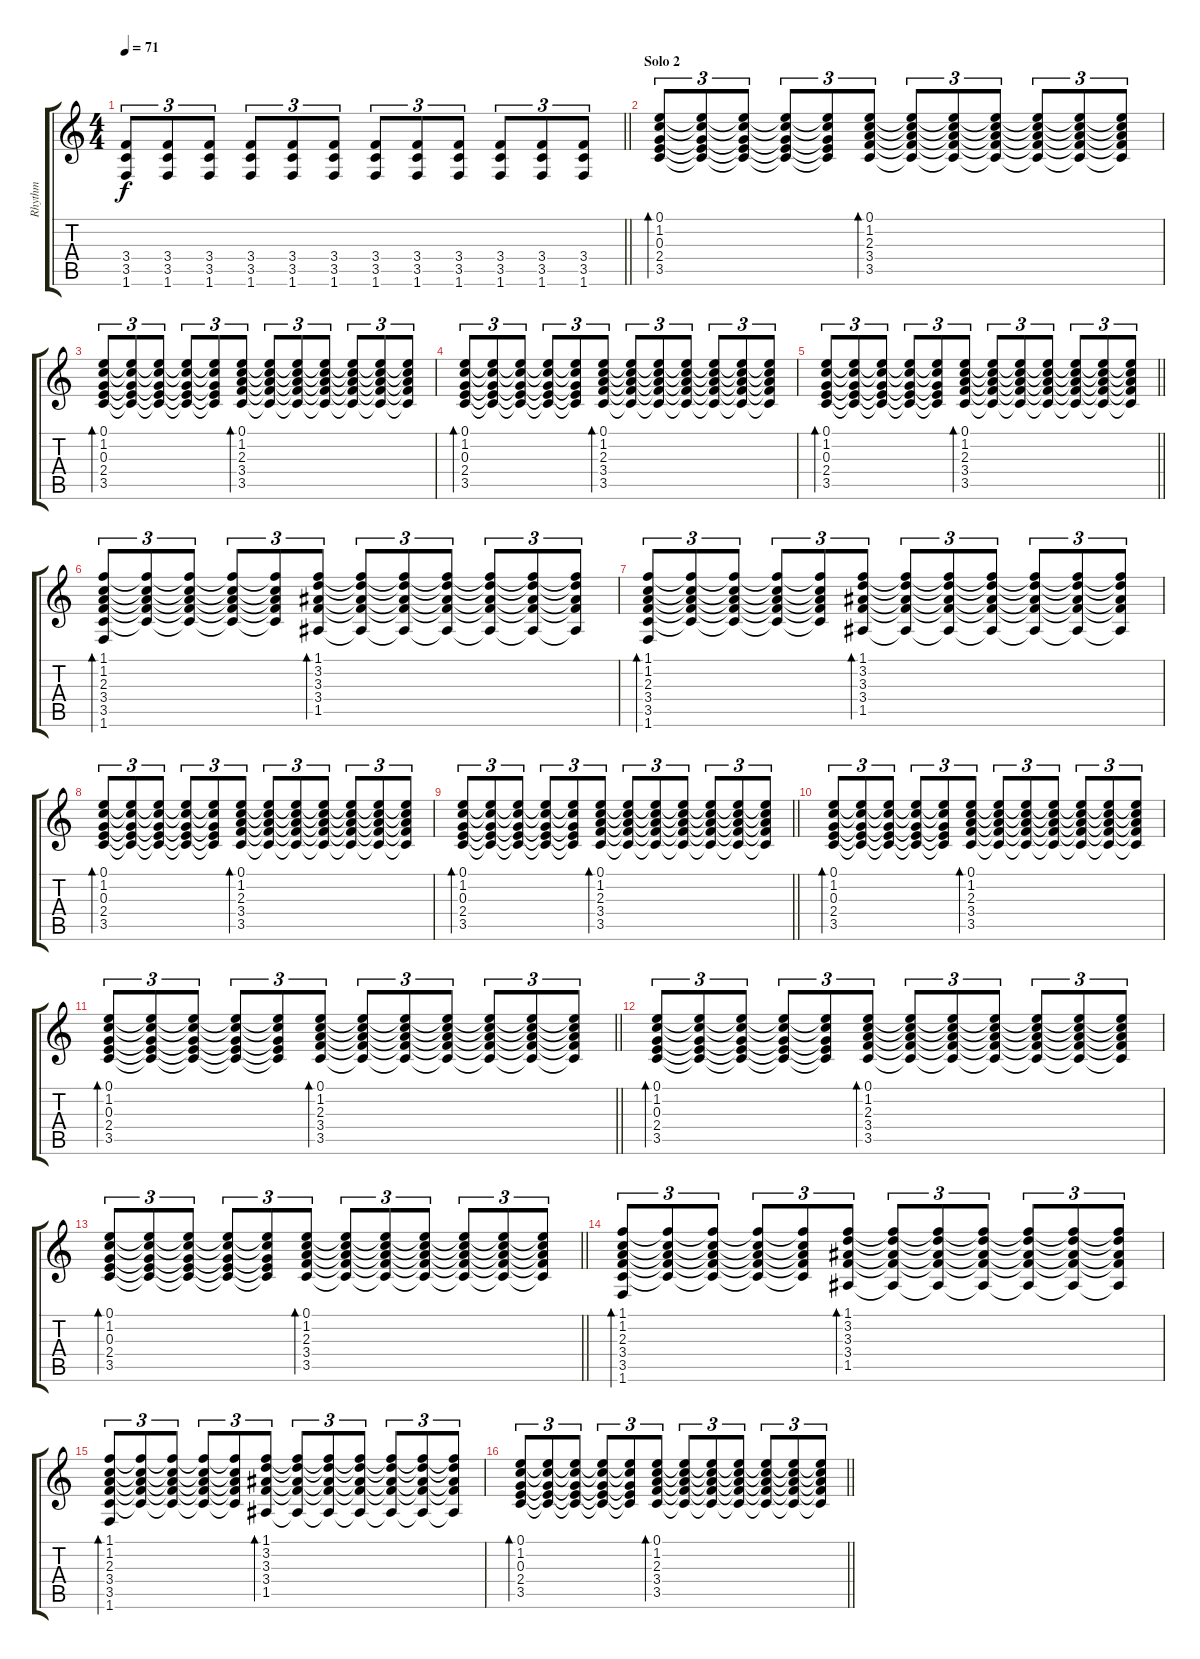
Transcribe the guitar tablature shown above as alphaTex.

\track ("Rhythm" "Rhythm") {instrument electricguitarclean}
\staff {score tabs}
\tuning (E4 B3 G3 D3 A2 E2) {hide}
\ts (4 4)
\tempo 71
\clef g2
\barLineRight lightlight
\ks c
(3.4 3.5 1.6).8{tu (3 2) dy f} (3.4 3.5 1.6).8{tu (3 2)} (3.4 3.5 1.6).8{tu (3 2)} (3.4 3.5 1.6).8{tu (3 2)} (3.4 3.5 1.6).8{tu (3 2)} (3.4 3.5 1.6).8{tu (3 2)} (3.4 3.5 1.6).8{tu (3 2)} (3.4 3.5 1.6).8{tu (3 2)} (3.4 3.5 1.6).8{tu (3 2)} (3.4 3.5 1.6).8{tu (3 2)} (3.4 3.5 1.6).8{tu (3 2)} (3.4 3.5 1.6).8{tu (3 2)} |
\section ("" "Solo 2")
(0.1 1.2 0.3 2.4 3.5).8{tu (3 2) bd 120} (0.1{t} 1.2{t} 0.3{t} 2.4{t} 3.5{t}).8{tu (3 2)} (0.1{t} 1.2{t} 0.3{t} 2.4{t} 3.5{t}).8{tu (3 2)} (0.1{t} 1.2{t} 0.3{t} 2.4{t} 3.5{t}).8{tu (3 2)} (0.1{t} 1.2{t} 0.3{t} 2.4{t} 3.5{t}).8{tu (3 2)} (0.1 1.2 2.3 3.4 3.5).8{tu (3 2) bd 120} (0.1{t} 1.2{t} 2.3{t} 3.4{t} 3.5{t}).8{tu (3 2)} (0.1{t} 1.2{t} 2.3{t} 3.4{t} 3.5{t}).8{tu (3 2)} (0.1{t} 1.2{t} 2.3{t} 3.4{t} 3.5{t}).8{tu (3 2)} (0.1{t} 1.2{t} 2.3{t} 3.4{t} 3.5{t}).8{tu (3 2)} (0.1{t} 1.2{t} 2.3{t} 3.4{t} 3.5{t}).8{tu (3 2)} (0.1{t} 1.2{t} 2.3{t} 3.4{t} 3.5{t}).8{tu (3 2)} |
(0.1 1.2 0.3 2.4 3.5).8{tu (3 2) bd 120} (0.1{t} 1.2{t} 0.3{t} 2.4{t} 3.5{t}).8{tu (3 2)} (0.1{t} 1.2{t} 0.3{t} 2.4{t} 3.5{t}).8{tu (3 2)} (0.1{t} 1.2{t} 0.3{t} 2.4{t} 3.5{t}).8{tu (3 2)} (0.1{t} 1.2{t} 0.3{t} 2.4{t} 3.5{t}).8{tu (3 2)} (0.1 1.2 2.3 3.4 3.5).8{tu (3 2) bd 120} (0.1{t} 1.2{t} 2.3{t} 3.4{t} 3.5{t}).8{tu (3 2)} (0.1{t} 1.2{t} 2.3{t} 3.4{t} 3.5{t}).8{tu (3 2)} (0.1{t} 1.2{t} 2.3{t} 3.4{t} 3.5{t}).8{tu (3 2)} (0.1{t} 1.2{t} 2.3{t} 3.4{t} 3.5{t}).8{tu (3 2)} (0.1{t} 1.2{t} 2.3{t} 3.4{t} 3.5{t}).8{tu (3 2)} (0.1{t} 1.2{t} 2.3{t} 3.4{t} 3.5{t}).8{tu (3 2)} |
(0.1 1.2 0.3 2.4 3.5).8{tu (3 2) bd 120} (0.1{t} 1.2{t} 0.3{t} 2.4{t} 3.5{t}).8{tu (3 2)} (0.1{t} 1.2{t} 0.3{t} 2.4{t} 3.5{t}).8{tu (3 2)} (0.1{t} 1.2{t} 0.3{t} 2.4{t} 3.5{t}).8{tu (3 2)} (0.1{t} 1.2{t} 0.3{t} 2.4{t} 3.5{t}).8{tu (3 2)} (0.1 1.2 2.3 3.4 3.5).8{tu (3 2) bd 120} (0.1{t} 1.2{t} 2.3{t} 3.4{t} 3.5{t}).8{tu (3 2)} (0.1{t} 1.2{t} 2.3{t} 3.4{t} 3.5{t}).8{tu (3 2)} (0.1{t} 1.2{t} 2.3{t} 3.4{t} 3.5{t}).8{tu (3 2)} (0.1{t} 1.2{t} 2.3{t} 3.4{t} 3.5{t}).8{tu (3 2)} (0.1{t} 1.2{t} 2.3{t} 3.4{t} 3.5{t}).8{tu (3 2)} (0.1{t} 1.2{t} 2.3{t} 3.4{t} 3.5{t}).8{tu (3 2)} |
\barLineRight lightlight
(0.1 1.2 0.3 2.4 3.5).8{tu (3 2) bd 120} (0.1{t} 1.2{t} 0.3{t} 2.4{t} 3.5{t}).8{tu (3 2)} (0.1{t} 1.2{t} 0.3{t} 2.4{t} 3.5{t}).8{tu (3 2)} (0.1{t} 1.2{t} 0.3{t} 2.4{t} 3.5{t}).8{tu (3 2)} (0.1{t} 1.2{t} 0.3{t} 2.4{t} 3.5{t}).8{tu (3 2)} (0.1 1.2 2.3 3.4 3.5).8{tu (3 2) bd 120} (0.1{t} 1.2{t} 2.3{t} 3.4{t} 3.5{t}).8{tu (3 2)} (0.1{t} 1.2{t} 2.3{t} 3.4{t} 3.5{t}).8{tu (3 2)} (0.1{t} 1.2{t} 2.3{t} 3.4{t} 3.5{t}).8{tu (3 2)} (0.1{t} 1.2{t} 2.3{t} 3.4{t} 3.5{t}).8{tu (3 2)} (0.1{t} 1.2{t} 2.3{t} 3.4{t} 3.5{t}).8{tu (3 2)} (0.1{t} 1.2{t} 2.3{t} 3.4{t} 3.5{t}).8{tu (3 2)} |
(1.1 1.2 2.3 3.4 3.5 1.6).8{tu (3 2) bd 120} (1.1{t} 1.2{t} 2.3{t} 3.4{t} 3.5{t}).8{tu (3 2)} (1.1{t} 1.2{t} 2.3{t} 3.4{t} 3.5{t}).8{tu (3 2)} (1.1{t} 1.2{t} 2.3{t} 3.4{t} 3.5{t}).8{tu (3 2)} (1.1{t} 1.2{t} 2.3{t} 3.4{t} 3.5{t}).8{tu (3 2)} (1.1 3.2 3.3 3.4 1.5).8{tu (3 2) bd 120} (1.1{t} 3.2{t} 3.3{t} 3.4{t} 1.5{t}).8{tu (3 2)} (1.1{t} 3.2{t} 3.3{t} 3.4{t} 1.5{t}).8{tu (3 2)} (1.1{t} 3.2{t} 3.3{t} 3.4{t} 1.5{t}).8{tu (3 2)} (1.1{t} 3.2{t} 3.3{t} 3.4{t} 1.5{t}).8{tu (3 2)} (1.1{t} 3.2{t} 3.3{t} 3.4{t} 1.5{t}).8{tu (3 2)} (1.1{t} 3.2{t} 3.3{t} 3.4{t} 1.5{t}).8{tu (3 2)} |
(1.1 1.2 2.3 3.4 3.5 1.6).8{tu (3 2) bd 120} (1.1{t} 1.2{t} 2.3{t} 3.4{t} 3.5{t}).8{tu (3 2)} (1.1{t} 1.2{t} 2.3{t} 3.4{t} 3.5{t}).8{tu (3 2)} (1.1{t} 1.2{t} 2.3{t} 3.4{t} 3.5{t}).8{tu (3 2)} (1.1{t} 1.2{t} 2.3{t} 3.4{t} 3.5{t}).8{tu (3 2)} (1.1 3.2 3.3 3.4 1.5).8{tu (3 2) bd 120} (1.1{t} 3.2{t} 3.3{t} 3.4{t} 1.5{t}).8{tu (3 2)} (1.1{t} 3.2{t} 3.3{t} 3.4{t} 1.5{t}).8{tu (3 2)} (1.1{t} 3.2{t} 3.3{t} 3.4{t} 1.5{t}).8{tu (3 2)} (1.1{t} 3.2{t} 3.3{t} 3.4{t} 1.5{t}).8{tu (3 2)} (1.1{t} 3.2{t} 3.3{t} 3.4{t} 1.5{t}).8{tu (3 2)} (1.1{t} 3.2{t} 3.3{t} 3.4{t} 1.5{t}).8{tu (3 2)} |
(0.1 1.2 0.3 2.4 3.5).8{tu (3 2) bd 120} (0.1{t} 1.2{t} 0.3{t} 2.4{t} 3.5{t}).8{tu (3 2)} (0.1{t} 1.2{t} 0.3{t} 2.4{t} 3.5{t}).8{tu (3 2)} (0.1{t} 1.2{t} 0.3{t} 2.4{t} 3.5{t}).8{tu (3 2)} (0.1{t} 1.2{t} 0.3{t} 2.4{t} 3.5{t}).8{tu (3 2)} (0.1 1.2 2.3 3.4 3.5).8{tu (3 2) bd 120} (0.1{t} 1.2{t} 2.3{t} 3.4{t} 3.5{t}).8{tu (3 2)} (0.1{t} 1.2{t} 2.3{t} 3.4{t} 3.5{t}).8{tu (3 2)} (0.1{t} 1.2{t} 2.3{t} 3.4{t} 3.5{t}).8{tu (3 2)} (0.1{t} 1.2{t} 2.3{t} 3.4{t} 3.5{t}).8{tu (3 2)} (0.1{t} 1.2{t} 2.3{t} 3.4{t} 3.5{t}).8{tu (3 2)} (0.1{t} 1.2{t} 2.3{t} 3.4{t} 3.5{t}).8{tu (3 2)} |
\barLineRight lightlight
(0.1 1.2 0.3 2.4 3.5).8{tu (3 2) bd 120} (0.1{t} 1.2{t} 0.3{t} 2.4{t} 3.5{t}).8{tu (3 2)} (0.1{t} 1.2{t} 0.3{t} 2.4{t} 3.5{t}).8{tu (3 2)} (0.1{t} 1.2{t} 0.3{t} 2.4{t} 3.5{t}).8{tu (3 2)} (0.1{t} 1.2{t} 0.3{t} 2.4{t} 3.5{t}).8{tu (3 2)} (0.1 1.2 2.3 3.4 3.5).8{tu (3 2) bd 120} (0.1{t} 1.2{t} 2.3{t} 3.4{t} 3.5{t}).8{tu (3 2)} (0.1{t} 1.2{t} 2.3{t} 3.4{t} 3.5{t}).8{tu (3 2)} (0.1{t} 1.2{t} 2.3{t} 3.4{t} 3.5{t}).8{tu (3 2)} (0.1{t} 1.2{t} 2.3{t} 3.4{t} 3.5{t}).8{tu (3 2)} (0.1{t} 1.2{t} 2.3{t} 3.4{t} 3.5{t}).8{tu (3 2)} (0.1{t} 1.2{t} 2.3{t} 3.4{t} 3.5{t}).8{tu (3 2)} |
(0.1 1.2 0.3 2.4 3.5).8{tu (3 2) bd 120} (0.1{t} 1.2{t} 0.3{t} 2.4{t} 3.5{t}).8{tu (3 2)} (0.1{t} 1.2{t} 0.3{t} 2.4{t} 3.5{t}).8{tu (3 2)} (0.1{t} 1.2{t} 0.3{t} 2.4{t} 3.5{t}).8{tu (3 2)} (0.1{t} 1.2{t} 0.3{t} 2.4{t} 3.5{t}).8{tu (3 2)} (0.1 1.2 2.3 3.4 3.5).8{tu (3 2) bd 120} (0.1{t} 1.2{t} 2.3{t} 3.4{t} 3.5{t}).8{tu (3 2)} (0.1{t} 1.2{t} 2.3{t} 3.4{t} 3.5{t}).8{tu (3 2)} (0.1{t} 1.2{t} 2.3{t} 3.4{t} 3.5{t}).8{tu (3 2)} (0.1{t} 1.2{t} 2.3{t} 3.4{t} 3.5{t}).8{tu (3 2)} (0.1{t} 1.2{t} 2.3{t} 3.4{t} 3.5{t}).8{tu (3 2)} (0.1{t} 1.2{t} 2.3{t} 3.4{t} 3.5{t}).8{tu (3 2)} |
\barLineRight lightlight
(0.1 1.2 0.3 2.4 3.5).8{tu (3 2) bd 120} (0.1{t} 1.2{t} 0.3{t} 2.4{t} 3.5{t}).8{tu (3 2)} (0.1{t} 1.2{t} 0.3{t} 2.4{t} 3.5{t}).8{tu (3 2)} (0.1{t} 1.2{t} 0.3{t} 2.4{t} 3.5{t}).8{tu (3 2)} (0.1{t} 1.2{t} 0.3{t} 2.4{t} 3.5{t}).8{tu (3 2)} (0.1 1.2 2.3 3.4 3.5).8{tu (3 2) bd 120} (0.1{t} 1.2{t} 2.3{t} 3.4{t} 3.5{t}).8{tu (3 2)} (0.1{t} 1.2{t} 2.3{t} 3.4{t} 3.5{t}).8{tu (3 2)} (0.1{t} 1.2{t} 2.3{t} 3.4{t} 3.5{t}).8{tu (3 2)} (0.1{t} 1.2{t} 2.3{t} 3.4{t} 3.5{t}).8{tu (3 2)} (0.1{t} 1.2{t} 2.3{t} 3.4{t} 3.5{t}).8{tu (3 2)} (0.1{t} 1.2{t} 2.3{t} 3.4{t} 3.5{t}).8{tu (3 2)} |
(0.1 1.2 0.3 2.4 3.5).8{tu (3 2) bd 120} (0.1{t} 1.2{t} 0.3{t} 2.4{t} 3.5{t}).8{tu (3 2)} (0.1{t} 1.2{t} 0.3{t} 2.4{t} 3.5{t}).8{tu (3 2)} (0.1{t} 1.2{t} 0.3{t} 2.4{t} 3.5{t}).8{tu (3 2)} (0.1{t} 1.2{t} 0.3{t} 2.4{t} 3.5{t}).8{tu (3 2)} (0.1 1.2 2.3 3.4 3.5).8{tu (3 2) bd 120} (0.1{t} 1.2{t} 2.3{t} 3.4{t} 3.5{t}).8{tu (3 2)} (0.1{t} 1.2{t} 2.3{t} 3.4{t} 3.5{t}).8{tu (3 2)} (0.1{t} 1.2{t} 2.3{t} 3.4{t} 3.5{t}).8{tu (3 2)} (0.1{t} 1.2{t} 2.3{t} 3.4{t} 3.5{t}).8{tu (3 2)} (0.1{t} 1.2{t} 2.3{t} 3.4{t} 3.5{t}).8{tu (3 2)} (0.1{t} 1.2{t} 2.3{t} 3.4{t} 3.5{t}).8{tu (3 2)} |
\barLineRight lightlight
(0.1 1.2 0.3 2.4 3.5).8{tu (3 2) bd 120} (0.1{t} 1.2{t} 0.3{t} 2.4{t} 3.5{t}).8{tu (3 2)} (0.1{t} 1.2{t} 0.3{t} 2.4{t} 3.5{t}).8{tu (3 2)} (0.1{t} 1.2{t} 0.3{t} 2.4{t} 3.5{t}).8{tu (3 2)} (0.1{t} 1.2{t} 0.3{t} 2.4{t} 3.5{t}).8{tu (3 2)} (0.1 1.2 2.3 3.4 3.5).8{tu (3 2) bd 120} (0.1{t} 1.2{t} 2.3{t} 3.4{t} 3.5{t}).8{tu (3 2)} (0.1{t} 1.2{t} 2.3{t} 3.4{t} 3.5{t}).8{tu (3 2)} (0.1{t} 1.2{t} 2.3{t} 3.4{t} 3.5{t}).8{tu (3 2)} (0.1{t} 1.2{t} 2.3{t} 3.4{t} 3.5{t}).8{tu (3 2)} (0.1{t} 1.2{t} 2.3{t} 3.4{t} 3.5{t}).8{tu (3 2)} (0.1{t} 1.2{t} 2.3{t} 3.4{t} 3.5{t}).8{tu (3 2)} |
(1.1 1.2 2.3 3.4 3.5 1.6).8{tu (3 2) bd 120} (1.1{t} 1.2{t} 2.3{t} 3.4{t} 3.5{t}).8{tu (3 2)} (1.1{t} 1.2{t} 2.3{t} 3.4{t} 3.5{t}).8{tu (3 2)} (1.1{t} 1.2{t} 2.3{t} 3.4{t} 3.5{t}).8{tu (3 2)} (1.1{t} 1.2{t} 2.3{t} 3.4{t} 3.5{t}).8{tu (3 2)} (1.1 3.2 3.3 3.4 1.5).8{tu (3 2) bd 120} (1.1{t} 3.2{t} 3.3{t} 3.4{t} 1.5{t}).8{tu (3 2)} (1.1{t} 3.2{t} 3.3{t} 3.4{t} 1.5{t}).8{tu (3 2)} (1.1{t} 3.2{t} 3.3{t} 3.4{t} 1.5{t}).8{tu (3 2)} (1.1{t} 3.2{t} 3.3{t} 3.4{t} 1.5{t}).8{tu (3 2)} (1.1{t} 3.2{t} 3.3{t} 3.4{t} 1.5{t}).8{tu (3 2)} (1.1{t} 3.2{t} 3.3{t} 3.4{t} 1.5{t}).8{tu (3 2)} |
(1.1 1.2 2.3 3.4 3.5 1.6).8{tu (3 2) bd 120} (1.1{t} 1.2{t} 2.3{t} 3.4{t} 3.5{t}).8{tu (3 2)} (1.1{t} 1.2{t} 2.3{t} 3.4{t} 3.5{t}).8{tu (3 2)} (1.1{t} 1.2{t} 2.3{t} 3.4{t} 3.5{t}).8{tu (3 2)} (1.1{t} 1.2{t} 2.3{t} 3.4{t} 3.5{t}).8{tu (3 2)} (1.1 3.2 3.3 3.4 1.5).8{tu (3 2) bd 120} (1.1{t} 3.2{t} 3.3{t} 3.4{t} 1.5{t}).8{tu (3 2)} (1.1{t} 3.2{t} 3.3{t} 3.4{t} 1.5{t}).8{tu (3 2)} (1.1{t} 3.2{t} 3.3{t} 3.4{t} 1.5{t}).8{tu (3 2)} (1.1{t} 3.2{t} 3.3{t} 3.4{t} 1.5{t}).8{tu (3 2)} (1.1{t} 3.2{t} 3.3{t} 3.4{t} 1.5{t}).8{tu (3 2)} (1.1{t} 3.2{t} 3.3{t} 3.4{t} 1.5{t}).8{tu (3 2)} |
\barLineRight lightlight
(0.1 1.2 0.3 2.4 3.5).8{tu (3 2) bd 120} (0.1{t} 1.2{t} 0.3{t} 2.4{t} 3.5{t}).8{tu (3 2)} (0.1{t} 1.2{t} 0.3{t} 2.4{t} 3.5{t}).8{tu (3 2)} (0.1{t} 1.2{t} 0.3{t} 2.4{t} 3.5{t}).8{tu (3 2)} (0.1{t} 1.2{t} 0.3{t} 2.4{t} 3.5{t}).8{tu (3 2)} (0.1 1.2 2.3 3.4 3.5).8{tu (3 2) bd 120} (0.1{t} 1.2{t} 2.3{t} 3.4{t} 3.5{t}).8{tu (3 2)} (0.1{t} 1.2{t} 2.3{t} 3.4{t} 3.5{t}).8{tu (3 2)} (0.1{t} 1.2{t} 2.3{t} 3.4{t} 3.5{t}).8{tu (3 2)} (0.1{t} 1.2{t} 2.3{t} 3.4{t} 3.5{t}).8{tu (3 2)} (0.1{t} 1.2{t} 2.3{t} 3.4{t} 3.5{t}).8{tu (3 2)} (0.1{t} 1.2{t} 2.3{t} 3.4{t} 3.5{t}).8{tu (3 2)}
